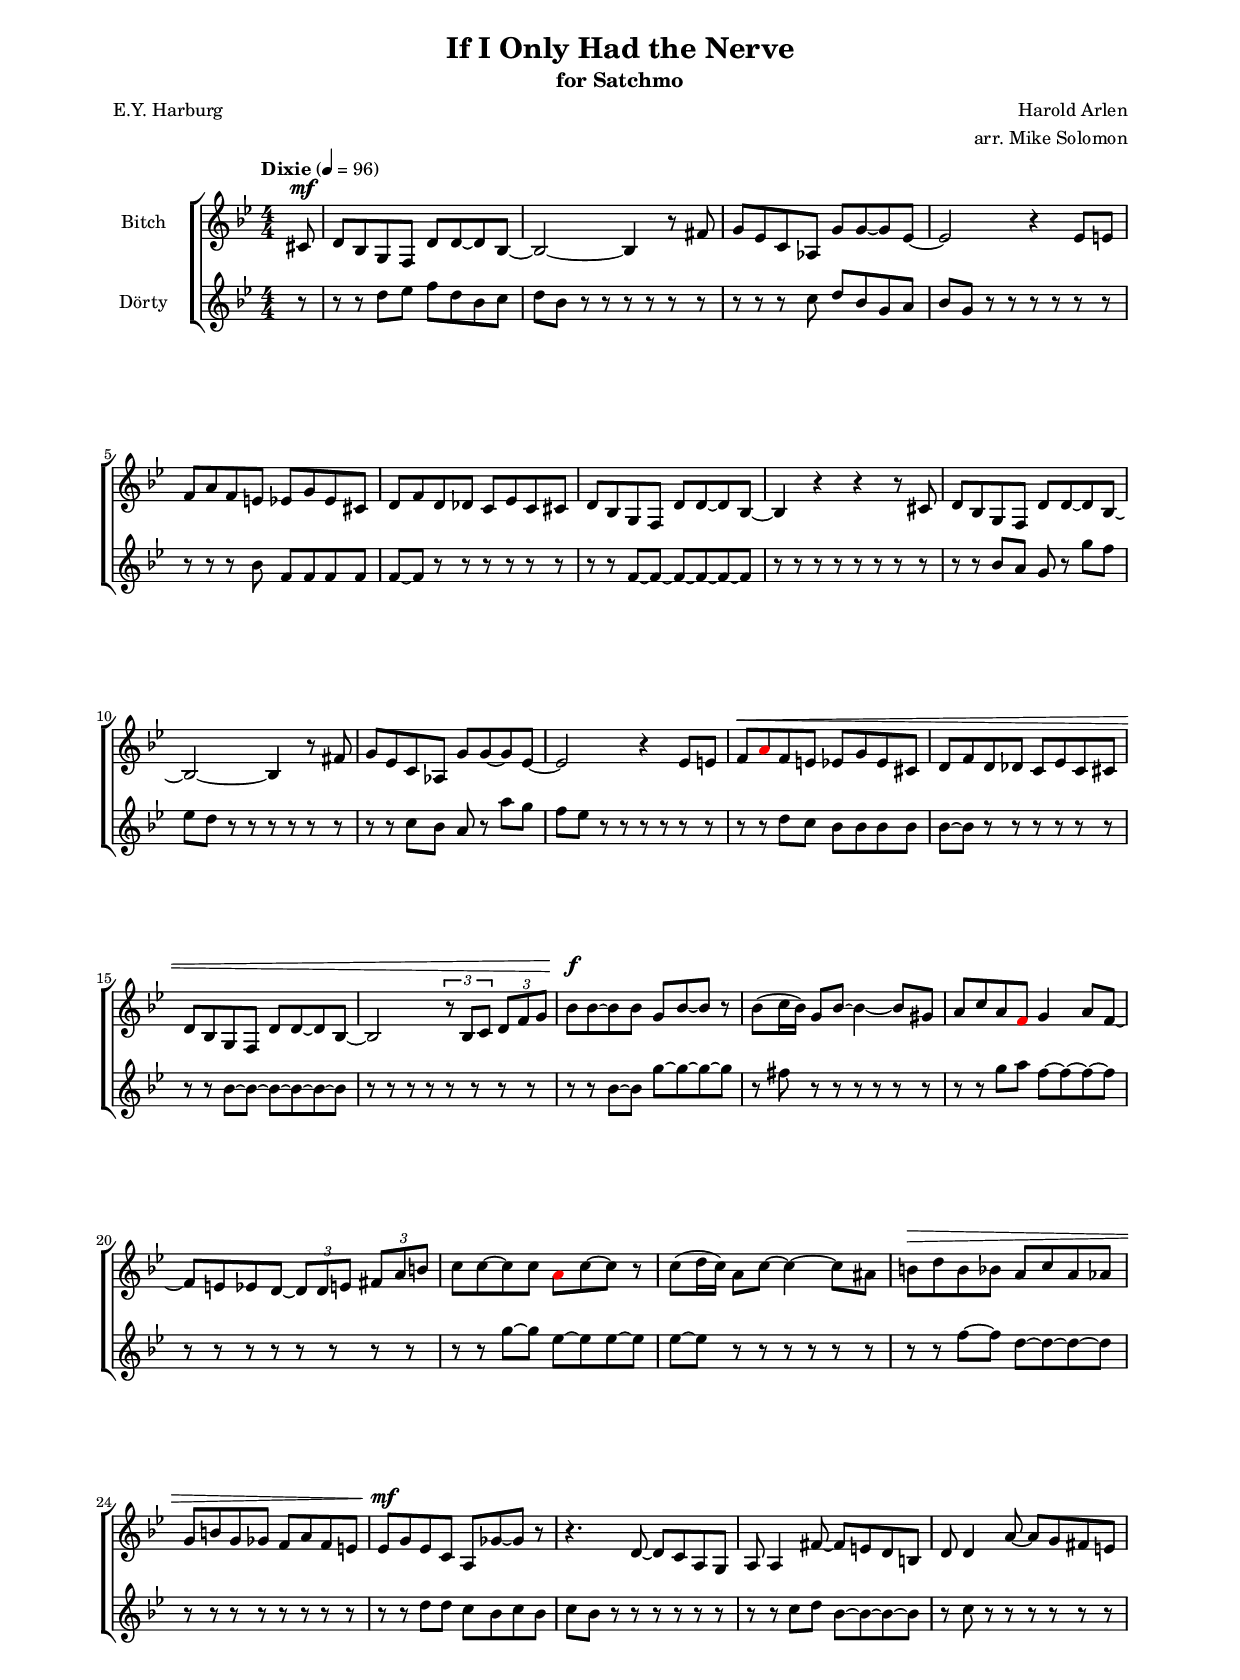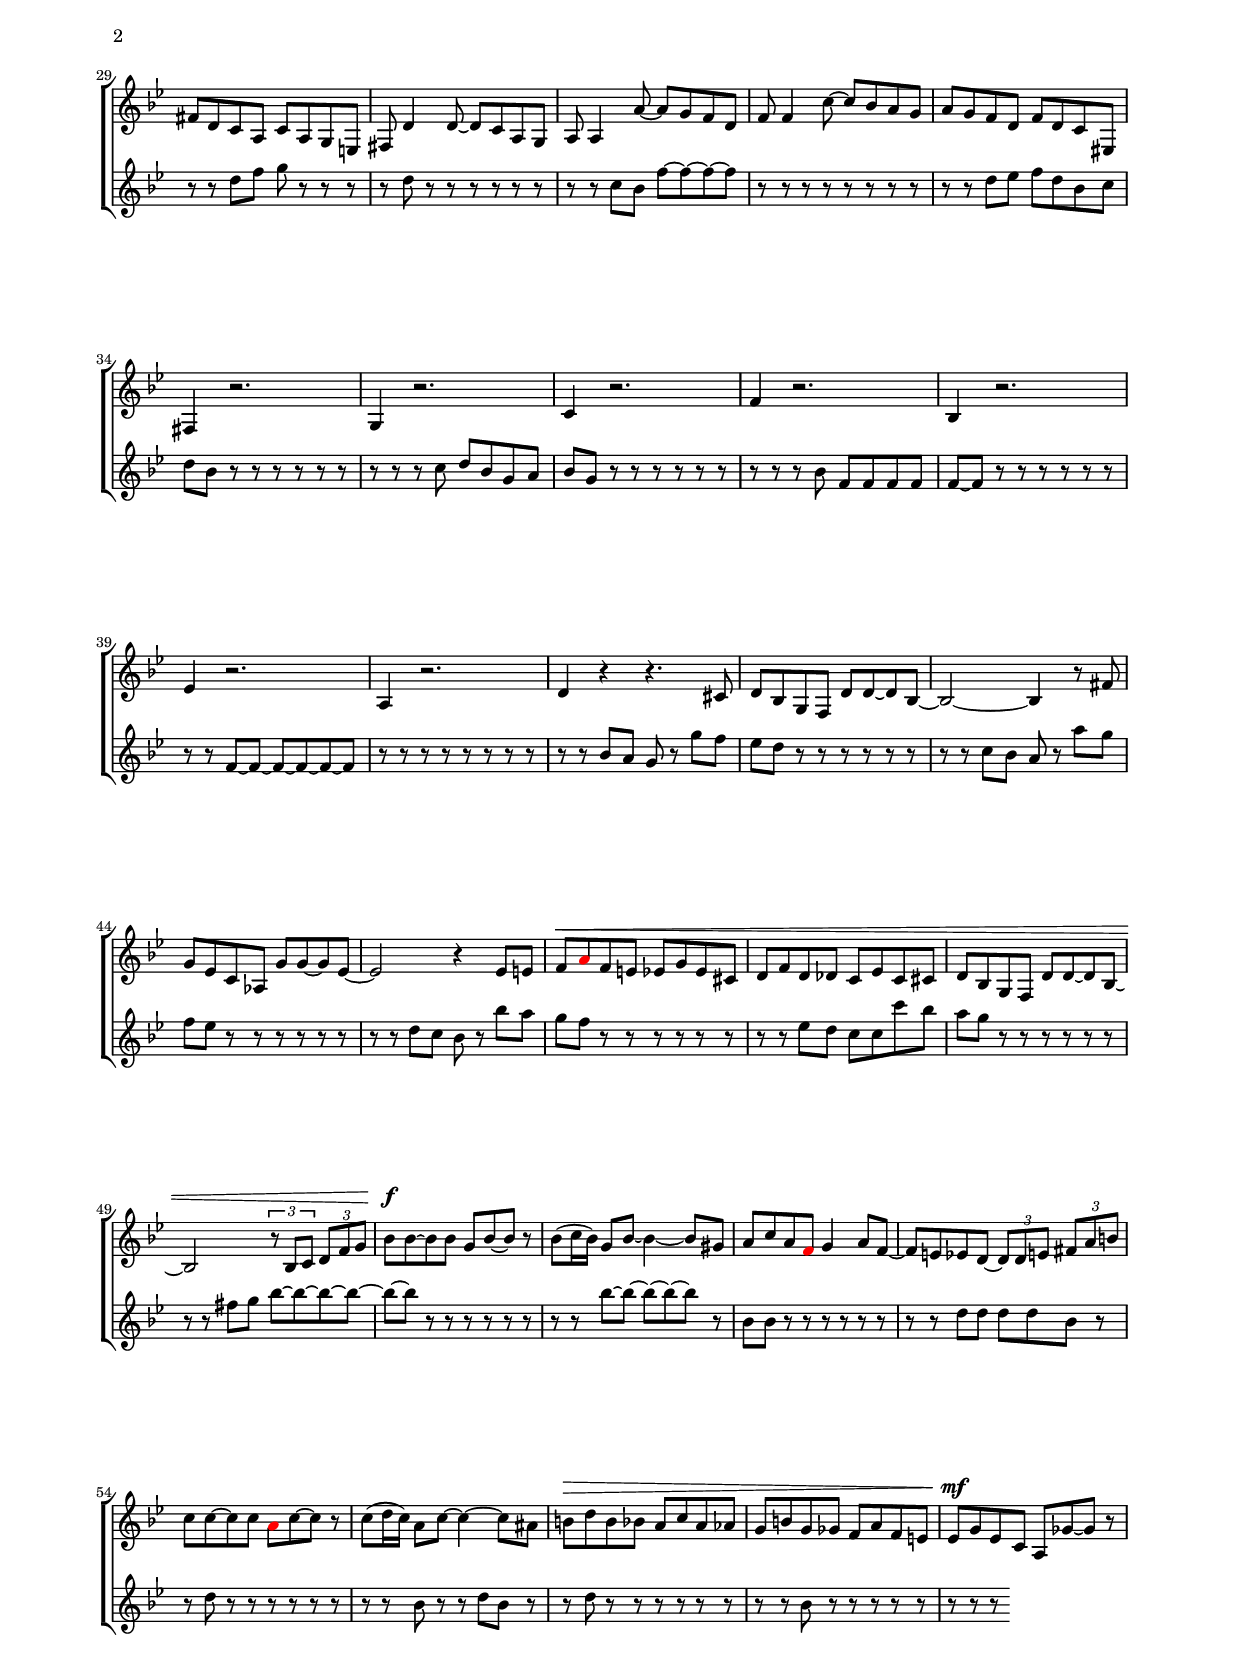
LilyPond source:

\version "2.19.0"
\include "defs-devel.ly"

marD = \markup \null
elsD = \markup \null
mikD = \markup \null
rynZ = \markup \null
desD = \markup \null

#(set-global-staff-size 15.87)
autoBeamInstruction = \autoBeamOn

solo = \markup \italic "solo"
psolo = \markup \italic "(solo)"
skat = \markup \italic "sit skat"
shoot = \markup \italic "SYT"

\header {
  title = "If I Only Had the Nerve"
  subtitle = "for Satchmo"
  %title = "Somewhere Over the Rainbow"
  composer = "Harold Arlen"
  poet = "E.Y. Harburg"
  arranger = "arr. Mike Solomon"
  %arranger = "arr. (anon)"
}
\paper {
  #(define fonts
    (set-global-fonts
    #:music "lilyjazz"
    #:brace "lilyjazz"
    #:roman "LilyJAZZText"
    #:sans "LilyJAZZChord"
    #:factor (/ staff-height pt 20)
  ))
  ragged-right = ##f
  left-margin = 0.75\in
  right-margin = 0.75\in
  %top-margin = 0.5\in
  bottom-margin = 0.6\in
  ragged-last-bottom = ##f
  %max-systems-per-page = #2
  %oddHeaderMarkup = "FIRST FULL DRAFT 20.10.14 4:44"
  %evenHeaderMarkup = "FIRST FULL DRAFT 20.10.14 4:44"
}


#(ly:set-option 'point-and-click #f)

#(set-global-staff-size 15.87)

railroad =  {
  \once \override BreathingSign.text = \markup \musicglyph #"scripts.caesura.straight"
  \breathe
}
myred = \once \override NoteHead #'color = #red

php = \once \override Hairpin.stencil = #(parenthesize-callback ly:hairpin::print)

\paper {
  footnote-separator-markup = \markup { \column { " "\override #`(span-factor . 1/5) { \draw-hline } }}
  footnote-padding = 1\mm
  top-system-spacing = #'((basic-distance . 1) (minimum-distance . 0) (padding . 1) (stretchability . 40))
  bottom-system-spacing = #'((basic-distance . 1) (minimum-distance . 0) (padding . 1) (stretchability . 50))
  ragged-right = ##f
}

prefatoryMatter = {
  \key bes \major
  \autoBeamInstruction
  \time 4/4
}

scorePrefatoryMatter = {
  \prefatoryMatter
  \partial 8
}

midiPrefatoryMatter = {
  \prefatoryMatter
  \partial 8
}

theme = \relative c {
  cis8-\tag #'first \mf |
  d8 bes8 g8 f8 d'8 d8 ~ d8 bes8 ~ |
  bes2 ~ bes4 r8 fis'8 |
  g8 ees8 c8 aes8 g'8 g8 ~ g8 ees8 ~ |
  ees2 r4 ees8 e8 |
  f8-\tag #'second \< \tag #'second { \rred } a8 f8 e8 ees8 g8 ees8 cis8 |
  d8 f8 d8 des8 c8 ees8 c8 cis8 |
  d8 bes8 g8 f8 d'8 d8 ~ d8 bes8 ~ |
  \tag #'first { bes4 }
  \tag #'second { bes2 }
}

marks = {
  \tempo "Dixie" 4=96
  \time 4/4
  \partial 8 s8
  \repeat unfold 25 { s1 }
}

soprano = \transpose c c {
  \transpose c c' \removeWithTag #'second \theme
  r4 r4 r8
  \transpose c c' \removeWithTag #'first \theme
  \relative c' {
    \times 2/3 { r8 bes c } \times 2/3 { d f g } |
    bes8\f bes8 ~ bes8 bes8 g8 bes8 ~ bes8 r8 |
    bes8 ( c16 bes ) g8 bes8 ~ bes4 ~ bes8 gis8 |
    a8 c8 a8 \rred f8 g4 a8 f8 ~ |
    f8 e8 ees8 d8 ~ \times 2/3 { d d e } \times 2/3 { fis a b } |
    c8 c8 ~ c8 c8 \rred a8 c8 ~ c8 r8 |
    c8 ( d16 c ) a8 c8 ~ c4 ~ c8 ais8 |
    b8\> d8 b8 bes8 a8 c8 a8 aes8 |
    g8 b8 g8 ges8 f8 a8 f8 e8 |
    ees8\mf g8 ees8 c8 a8 ges'8 ~ ges8 r8 |
    r4. d8 ~ d c a g |
    a a4 fis'8 ~ fis e d b |
    d d4 a'8 ~ a g fis e |
    fis d c a c a g e |
    fis d'4 d8 ~ d c a g |
    a a4 a'8 ~ a g f d |
    f f4 c'8 ~ c bes a g |
    a g f d f d c eis, |
    fis4 r2. |
    g4 r2. |
    c4 r2. |
    f4 r2. |
    bes,4 r2. |
    ees4 r2. |
    a,4 r2. |
    d4 r4 r4. 
  }
  \transpose c c' \removeWithTag #'first \theme
  \relative c' {
      \times 2/3 { r8 bes c } \times 2/3 { d f g } |
      bes8\f bes8 ~ bes8 bes8 g8 bes8 ~ bes8 r8 |
      bes8 ( c16 bes ) g8 bes8 ~ bes4 ~ bes8 gis8 |
      a8 c8 a8 \rred f8 g4 a8 f8 ~ |
      f8 e8 ees8 d8 ~ \times 2/3 { d d e } \times 2/3 { fis a b } |
      c8 c8 ~ c8 c8 \rred a8 c8 ~ c8 r8 |
      c8 ( d16 c ) a8 c8 ~ c4 ~ c8 ais8 |
      b8\> d8 b8 bes8 a8 c8 a8 aes8 |
      g8 b8 g8 ges8 f8 a8 f8 e8 |
      ees8\mf g8 ees8 c8 a8 ges'8 ~ ges8 r8 |
  }
}

sopranoWords = \lyricmode {
}

test = {
  \transpose g g { r8 r8 r8 d''8 ees''8 f''8 d''8 bes'8 c''8 d''8 bes'8 r8 r8 r8 r8 r8 r8 r8 r8 r8 c''8 d''8 bes'8 g'8 a'8 bes'8 g'8 r8 r8 r8 r8 r8 r8 r8 r8 r8 bes'8 f'8 f'8 f'8 f'8 f'8 ~ f'8 r8 r8 r8 r8 r8 r8 r8 r8 f'8 ~ f'8 ~ f'8 ~ f'8 ~ f'8 ~ f'8 r8 r8 r8 r8 r8 r8 r8 r8 r8 r8 bes'8 a'8 g'8 r8 g''8 f''8 ees''8 d''8 r8 r8 r8 r8 r8 r8 r8 r8 c''8 bes'8 a'8 r8 a''8 g''8 f''8 ees''8 r8 r8 r8 r8 r8 r8 r8 r8 d''8 c''8 bes'8 bes'8 bes'8 bes'8 bes'8 ~ bes'8 r8 r8 r8 r8 r8 r8 r8 r8 bes'8 ~ bes'8 ~ bes'8 ~ bes'8 ~ bes'8 ~ bes'8 r8 r8 r8 r8 r8 r8 r8 r8 r8 r8 bes'8 ~ bes'8 g''8 ~ g''8 ~ g''8 ~ g''8 r8 fis''8 r8 r8 r8 r8 r8 r8 r8 r8 g''8 a''8 f''8 ~ f''8 ~ f''8 ~ f''8 r8 r8 r8 r8 r8 r8 r8 r8 r8 r8 g''8 ~ g''8 ees''8 ~ ees''8 ees''8 ~ ees''8 ees''8 ~ ees''8 r8 r8 r8 r8 r8 r8 r8 r8 f''8 ~ f''8 d''8 ~ d''8 ~ d''8 ~ d''8 r8 r8 r8 r8 r8 r8 r8 r8 r8 r8 d''8 d''8 c''8 bes'8 c''8 bes'8 c''8 bes'8 r8 r8 r8 r8 r8 r8 r8 r8 c''8 d''8 bes'8 ~ bes'8 ~ bes'8 ~ bes'8 r8 c''8 r8 r8 r8 r8 r8 r8 r8 r8 d''8 f''8 g''8 r8 r8 r8 r8 d''8 r8 r8 r8 r8 r8 r8 r8 r8 c''8 bes'8 f''8 ~ f''8 ~ f''8 ~ f''8 r8 r8 r8 r8 r8 r8 r8 r8 r8 r8 d''8 ees''8 f''8 d''8 bes'8 c''8 d''8 bes'8 r8 r8 r8 r8 r8 r8 r8 r8 r8 c''8 d''8 bes'8 g'8 a'8 bes'8 g'8 r8 r8 r8 r8 r8 r8 r8 r8 r8 bes'8 f'8 f'8 f'8 f'8 f'8 ~ f'8 r8 r8 r8 r8 r8 r8 r8 r8 f'8 ~ f'8 ~ f'8 ~ f'8 ~ f'8 ~ f'8 r8 r8 r8 r8 r8 r8 r8 r8 r8 r8 bes'8 a'8 g'8 r8 g''8 f''8 ees''8 d''8 r8 r8 r8 r8 r8 r8 r8 r8 c''8 bes'8 a'8 r8 a''8 g''8 f''8 ees''8 r8 r8 r8 r8 r8 r8 r8 r8 d''8 c''8 bes'8 r8 bes''8 a''8 g''8 f''8 r8 r8 r8 r8 r8 r8 r8 r8 ees''8 d''8 c''8 c''8 c'''8 bes''8 a''8 g''8 r8 r8 r8 r8 r8 r8 r8 r8 fis''8 g''8 bes''8 ~ bes''8 ~ bes''8 ~ bes''8 ~ bes''8 ~ bes''8 r8 r8 r8 r8 r8 r8 r8 r8 bes''8 ~ bes''8 ~ bes''8 ~ bes''8 ~ bes''8 r8 bes'8 bes'8 r8 r8 r8 r8 r8 r8 r8 r8 d''8 d''8 d''8 d''8 bes'8 r8 r8 d''8 r8 r8 r8 r8 r8 r8 r8 r8 bes'8 r8 r8 d''8 bes'8 r8 r8 d''8 r8 r8 r8 r8 r8 r8 r8 r8 bes'8 r8 r8 r8 r8 r8 r8 r8 r8 }
}


\score {
  \new ChoirStaff <<
    \new Staff \with { instrumentName = \bitchName %shortInstrumentName = #"M."
} <<
      \new Voice = "soprano" { << { \numericTimeSignature
	\scorePrefatoryMatter
        \soprano
      } {
	\scorePrefatoryMatter
        \marks
      } >> }
      \new Lyrics \lyricsto "soprano" {
        \sopranoWords
      }
    >>
    \new Staff \with { instrumentName = \dortyName %shortInstrumentName = #"E."
} <<
      \new Voice = "mezzo" { \numericTimeSignature
	\scorePrefatoryMatter
        \test
      }
    >>
  >>
  \midi{}
  \layout {
    \context {
      \Voice
      \override TextScript #'layer = #6
      \override NoteHead #'layer = #7
      \override Glissando #'breakable = ##t
      \override TupletNumber #'breakable = ##t
      \override TupletBracket #'breakable = ##t
      \override DynamicLineSpanner.direction = #UP
      \remove "Forbid_line_break_engraver"
    }
    \context {
      \Staff
      %\consists "Metronome_mark_engraver"
      \override TimeSignature #'style = #'numbered
      \override StaffSymbol #'layer = #4
      \override TimeSignature #'layer = #3
      \override TimeSignature #'whiteout = ##t
    }
    \context {
      \Lyrics
      %\override LyricText #'whiteout = ##t
      \override LyricText #'layer = #6
    }
    \context {
      \Score
      %\remove "Metronome_mark_engraver"
      \override NonMusicalPaperColumn #'allow-loose-spacing = ##f
    }
  }
}
